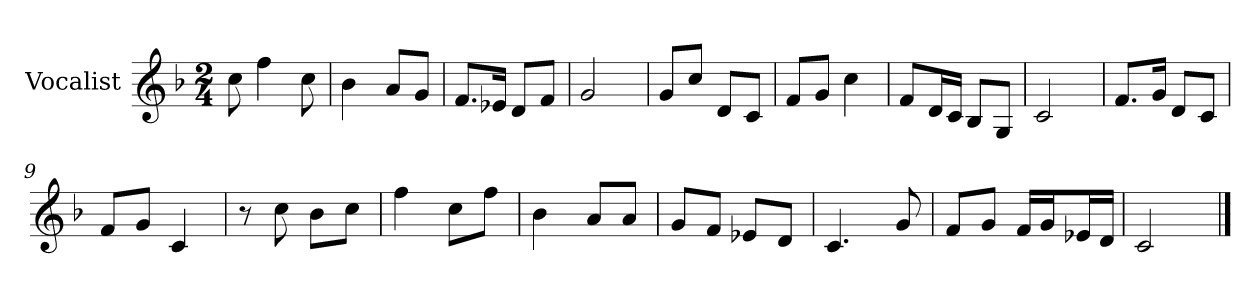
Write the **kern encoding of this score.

**kern
*part1
*staff1
*I"Vocalist
*k[b-]
*F:
*M2/4
=
8cc
4ff
8cc
=1
4b-
8aL
8gJ
=2
8.fL
16e-XJk
8dL
8fJ
=3
2g
=4
8gL
8ccJ
8dL
8cJ
=5
8fL
8gJ
4cc
=6
8fL
16dL
16cJJ
8B-L
8GJ
=7
2c
=8
8.fL
16gJk
8dL
8cJ
=9
8fL
8gJ
4c
=10
8r
8cc
8b-L
8ccJ
=11
4ff
8ccL
8ffJ
=12
4b-
8aL
8aJ
=13
8gL
8fJ
8e-XL
8dJ
=14
4.c
8g
=15
8fL
8gJ
16fLL
16gJ
16e-XL
16dJJ
=16
2c
==
*-
